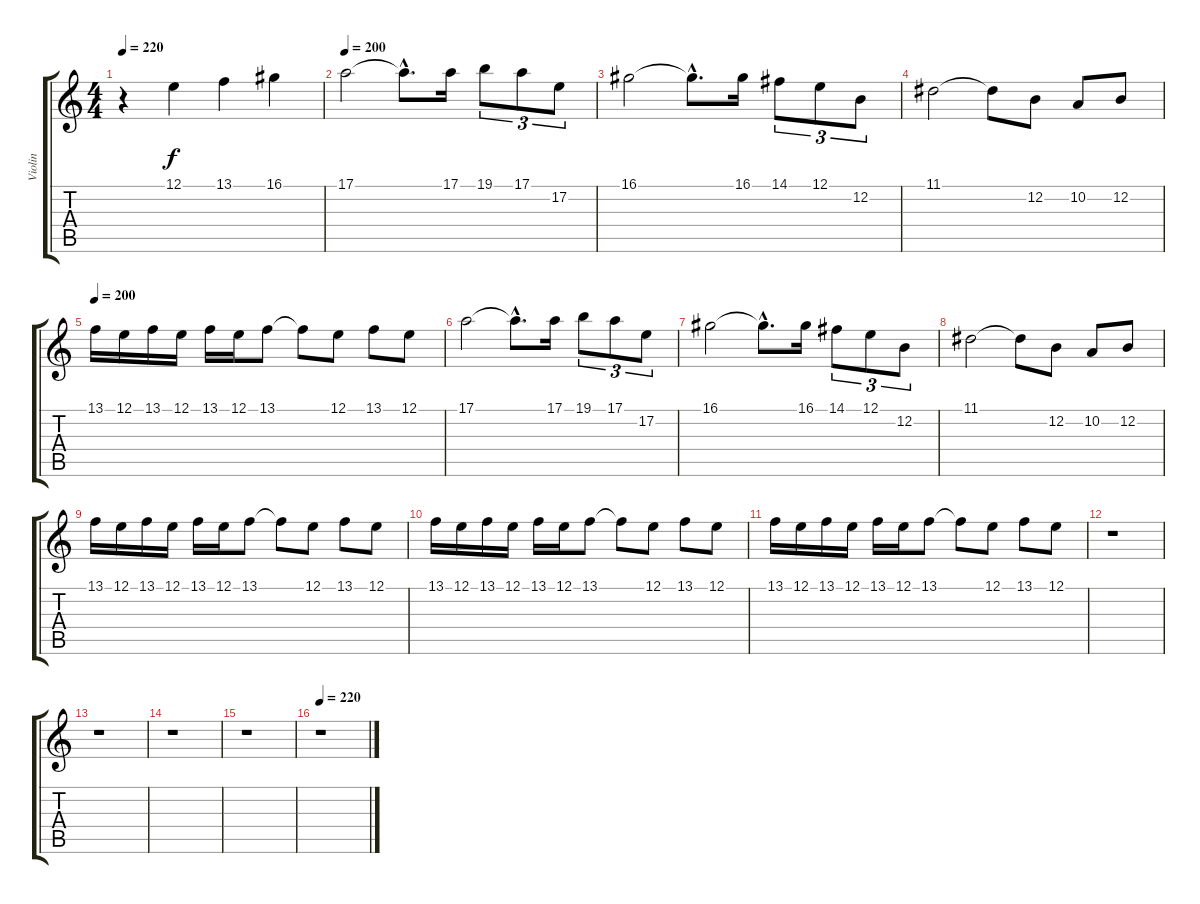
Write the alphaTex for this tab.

\track ("Violin" "Violin") {instrument violin}
\staff {score tabs}
\tuning (E4 B3 G3 D3 A2 D2) {hide}
\ts (4 4)
\tempo 220
\clef g2
\ks c
r.4{dy f} 12.1.4 13.1.4 16.1.4 |
\tempo 200
17.1.2 17.1{hac t}.8{d} 17.1.16 19.1.8{tu (3 2)} 17.1.8{tu (3 2)} 17.2.8{tu (3 2)} |
16.1.2 16.1{hac t}.8{d} 16.1.16 14.1.8{tu (3 2)} 12.1.8{tu (3 2)} 12.2.8{tu (3 2)} |
11.1.2 11.1{t}.8 12.2.8 10.2.8 12.2.8 |
\tempo 200
13.1.16 12.1.16 13.1.16 12.1.16 13.1.16 12.1.16 13.1.8 13.1{t}.8 12.1.8 13.1.8 12.1.8 |
17.1.2 17.1{hac t}.8{d} 17.1.16 19.1.8{tu (3 2)} 17.1.8{tu (3 2)} 17.2.8{tu (3 2)} |
16.1.2 16.1{hac t}.8{d} 16.1.16 14.1.8{tu (3 2)} 12.1.8{tu (3 2)} 12.2.8{tu (3 2)} |
11.1.2 11.1{t}.8 12.2.8 10.2.8 12.2.8 |
13.1.16 12.1.16 13.1.16 12.1.16 13.1.16 12.1.16 13.1.8 13.1{t}.8 12.1.8 13.1.8 12.1.8 |
13.1.16 12.1.16 13.1.16 12.1.16 13.1.16 12.1.16 13.1.8 13.1{t}.8 12.1.8 13.1.8 12.1.8 |
13.1.16 12.1.16 13.1.16 12.1.16 13.1.16 12.1.16 13.1.8 13.1{t}.8 12.1.8 13.1.8 12.1.8 |
r.1 |
r.1 |
r.1 |
r.1 |
\tempo 220
r.1
